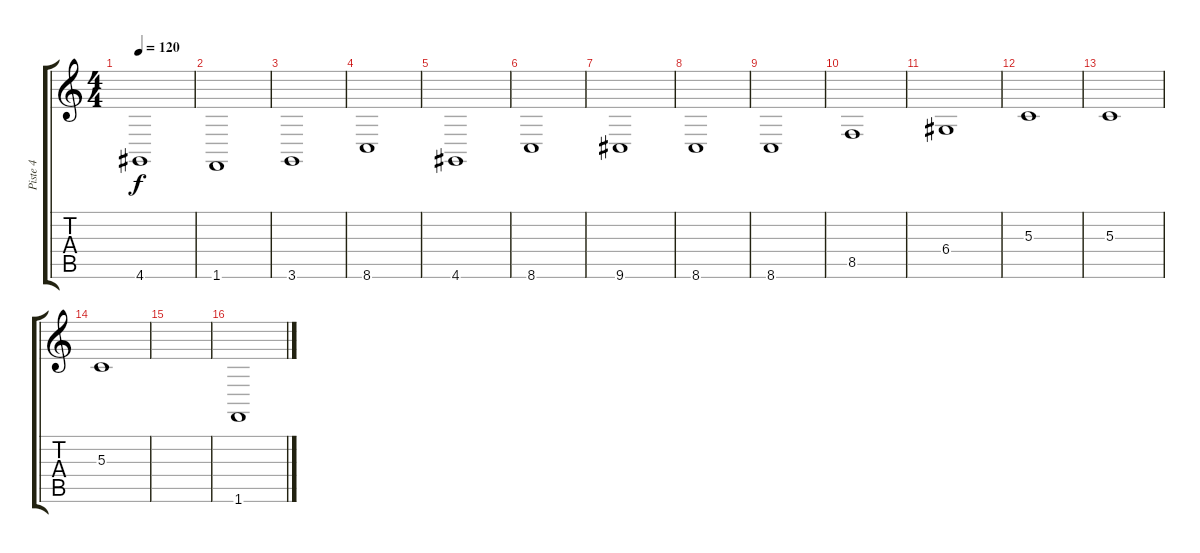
\track ("Piste 4" "Piste 4") {instrument cello}
\staff {score tabs}
\tuning (E4 B3 G3 D3 A2 E2) {hide}
\ts (4 4)
\tempo 120
\clef g2
\ks c
4.6.1{dy f instrument cello} |
1.6.1 |
3.6.1 |
8.6.1 |
4.6.1 |
8.6.1 |
9.6.1 |
8.6.1 |
8.6.1 |
8.5.1 |
6.4.1 |
5.3.1 |
5.3.1 |
5.3.1 |
|
1.6.1
